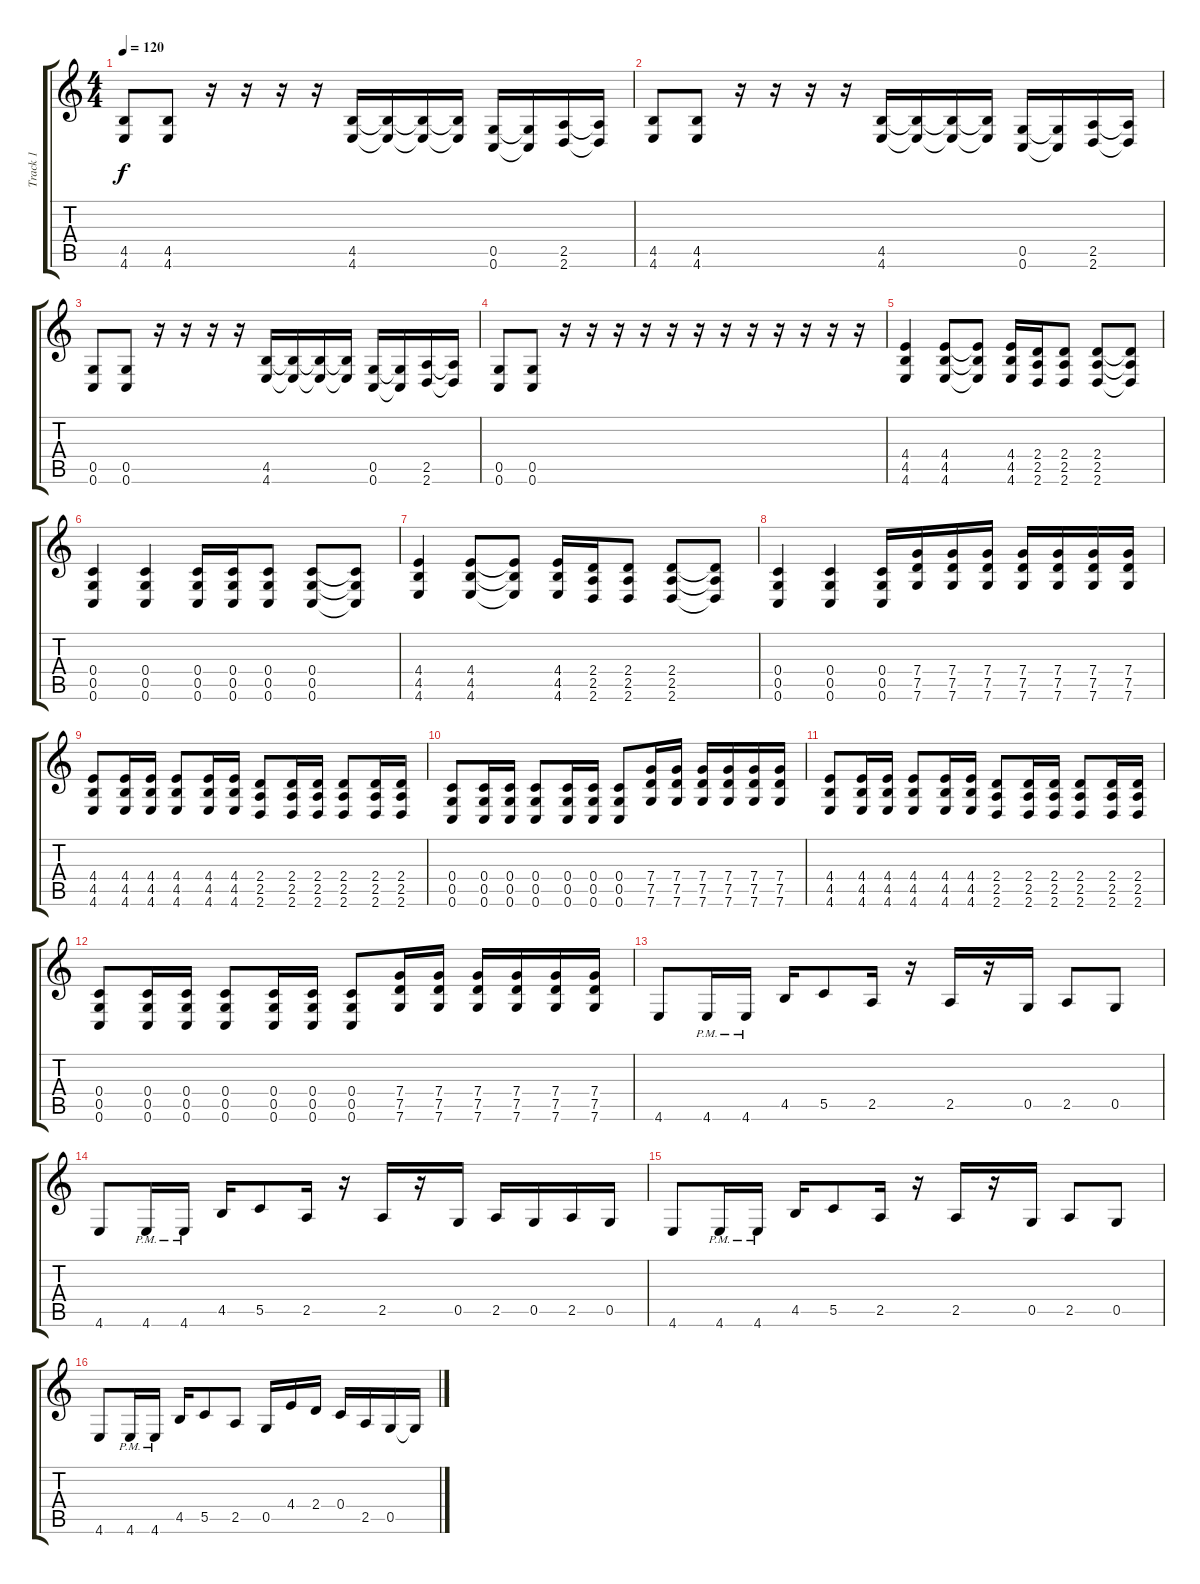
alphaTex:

\track ("Track 1" "Track 1") {instrument overdrivenguitar}
\staff {score tabs}
\tuning (D4 A3 F3 C3 G2 C2) {hide}
\ts (4 4)
\tempo 120
\clef g2
\ks c
(4.5 4.6).8{dy f volume 13} (4.5 4.6).8 r.16 r.16 r.16 r.16 (4.5 4.6).16 (4.5{t} 4.6{t}).16 (4.5{t} 4.6{t}).16 (4.5{t} 4.6{t}).16 (0.5 0.6).16 (0.5{t} 0.6{t}).16 (2.5 2.6).16 (2.5{t} 2.6{t}).16 |
(4.5 4.6).8 (4.5 4.6).8 r.16 r.16 r.16 r.16 (4.5 4.6).16 (4.5{t} 4.6{t}).16 (4.5{t} 4.6{t}).16 (4.5{t} 4.6{t}).16 (0.5 0.6).16 (0.5{t} 0.6{t}).16 (2.5 2.6).16 (2.5{t} 2.6{t}).16 |
(0.5 0.6).8 (0.5 0.6).8 r.16 r.16 r.16 r.16 (4.5 4.6).16 (4.5{t} 4.6{t}).16 (4.5{t} 4.6{t}).16 (4.5{t} 4.6{t}).16 (0.5 0.6).16 (0.5{t} 0.6{t}).16 (2.5 2.6).16 (2.5{t} 2.6{t}).16 |
(0.5 0.6).8 (0.5 0.6).8 r.16 r.16 r.16 r.16 r.16 r.16 r.16 r.16 r.16 r.16 r.16 r.16 |
(4.4 4.5 4.6).4 (4.4 4.5 4.6).8 (4.4{t} 4.5{t} 4.6{t}).8 (4.4 4.5 4.6).16 (2.4 2.5 2.6).16 (2.4 2.5 2.6).8 (2.4 2.5 2.6).8 (2.4{t} 2.5{t} 2.6{t}).8 |
(0.4 0.5 0.6).4 (0.4 0.5 0.6).4 (0.4 0.5 0.6).16 (0.4 0.5 0.6).16 (0.4 0.5 0.6).8 (0.4 0.5 0.6).8 (0.4{t} 0.5{t} 0.6{t}).8 |
(4.4 4.5 4.6).4 (4.4 4.5 4.6).8 (4.4{t} 4.5{t} 4.6{t}).8 (4.4 4.5 4.6).16 (2.4 2.5 2.6).16 (2.4 2.5 2.6).8 (2.4 2.5 2.6).8 (2.4{t} 2.5{t} 2.6{t}).8 |
(0.4 0.5 0.6).4 (0.4 0.5 0.6).4 (0.4 0.5 0.6).16 (7.4 7.5 7.6).16 (7.4 7.5 7.6).16 (7.4 7.5 7.6).16 (7.4 7.5 7.6).16 (7.4 7.5 7.6).16 (7.4 7.5 7.6).16 (7.4 7.5 7.6).16 |
(4.4 4.5 4.6).8 (4.4 4.5 4.6).16 (4.4 4.5 4.6).16 (4.4 4.5 4.6).8 (4.4 4.5 4.6).16 (4.4 4.5 4.6).16 (2.4 2.5 2.6).8 (2.4 2.5 2.6).16 (2.4 2.5 2.6).16 (2.4 2.5 2.6).8 (2.4 2.5 2.6).16 (2.4 2.5 2.6).16 |
(0.4 0.5 0.6).8 (0.4 0.5 0.6).16 (0.4 0.5 0.6).16 (0.4 0.5 0.6).8 (0.4 0.5 0.6).16 (0.4 0.5 0.6).16 (0.4 0.5 0.6).8 (7.4 7.5 7.6).16 (7.4 7.5 7.6).16 (7.4 7.5 7.6).16 (7.4 7.5 7.6).16 (7.4 7.5 7.6).16 (7.4 7.5 7.6).16 |
(4.4 4.5 4.6).8 (4.4 4.5 4.6).16 (4.4 4.5 4.6).16 (4.4 4.5 4.6).8 (4.4 4.5 4.6).16 (4.4 4.5 4.6).16 (2.4 2.5 2.6).8 (2.4 2.5 2.6).16 (2.4 2.5 2.6).16 (2.4 2.5 2.6).8 (2.4 2.5 2.6).16 (2.4 2.5 2.6).16 |
(0.4 0.5 0.6).8 (0.4 0.5 0.6).16 (0.4 0.5 0.6).16 (0.4 0.5 0.6).8 (0.4 0.5 0.6).16 (0.4 0.5 0.6).16 (0.4 0.5 0.6).8 (7.4 7.5 7.6).16 (7.4 7.5 7.6).16 (7.4 7.5 7.6).16 (7.4 7.5 7.6).16 (7.4 7.5 7.6).16 (7.4 7.5 7.6).16 |
4.6.8{volume 16 instrument distortionguitar} 4.6{pm}.16 4.6{pm}.16 4.5.16 5.5.8 2.5.16 r.16 2.5.16 r.16 0.5.16 2.5.8 0.5.8 |
4.6.8 4.6{pm}.16 4.6{pm}.16 4.5.16 5.5.8 2.5.16 r.16 2.5.16 r.16 0.5.16 2.5.16 0.5.16 2.5.16 0.5.16 |
4.6.8 4.6{pm}.16 4.6{pm}.16 4.5.16 5.5.8 2.5.16 r.16 2.5.16 r.16 0.5.16 2.5.8 0.5.8 |
4.6.8 4.6{pm}.16 4.6{pm}.16 4.5.16 5.5.8 2.5.8 0.5.16 4.4.16 2.4.16 0.4.16 2.5.16 0.5.16 0.5{t}.16
